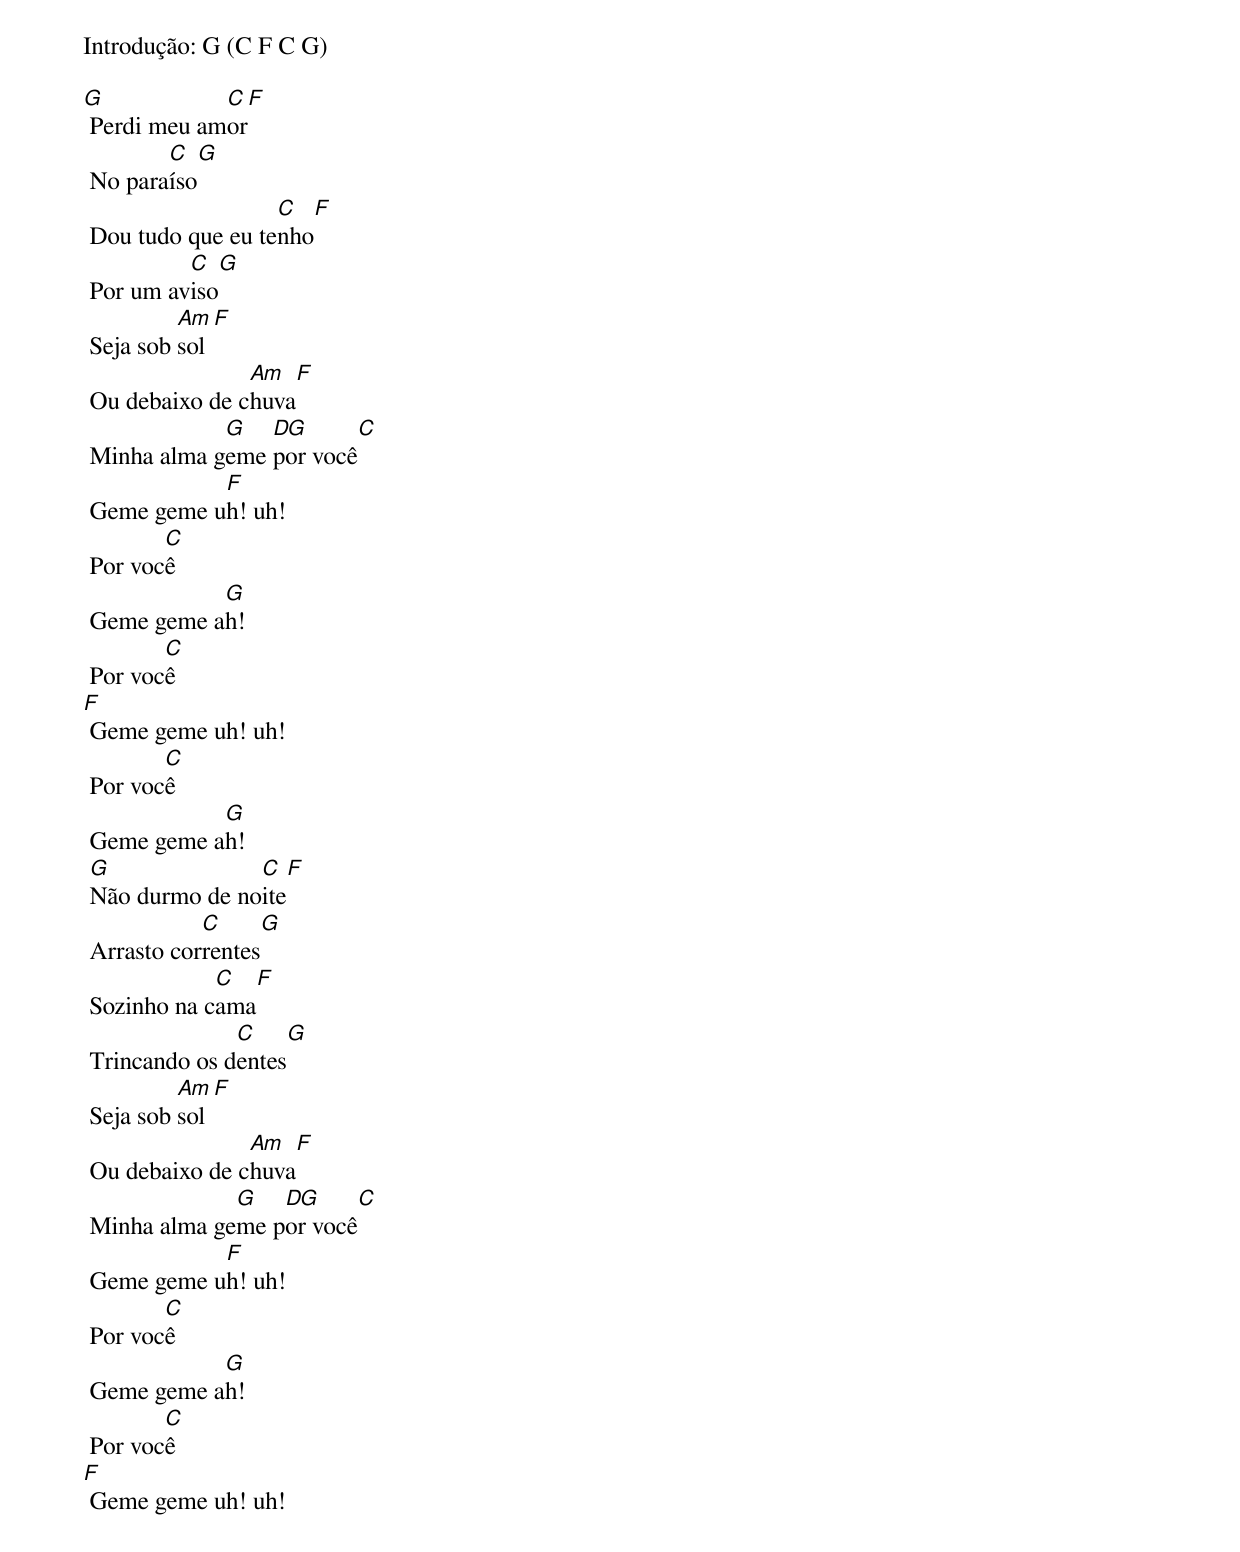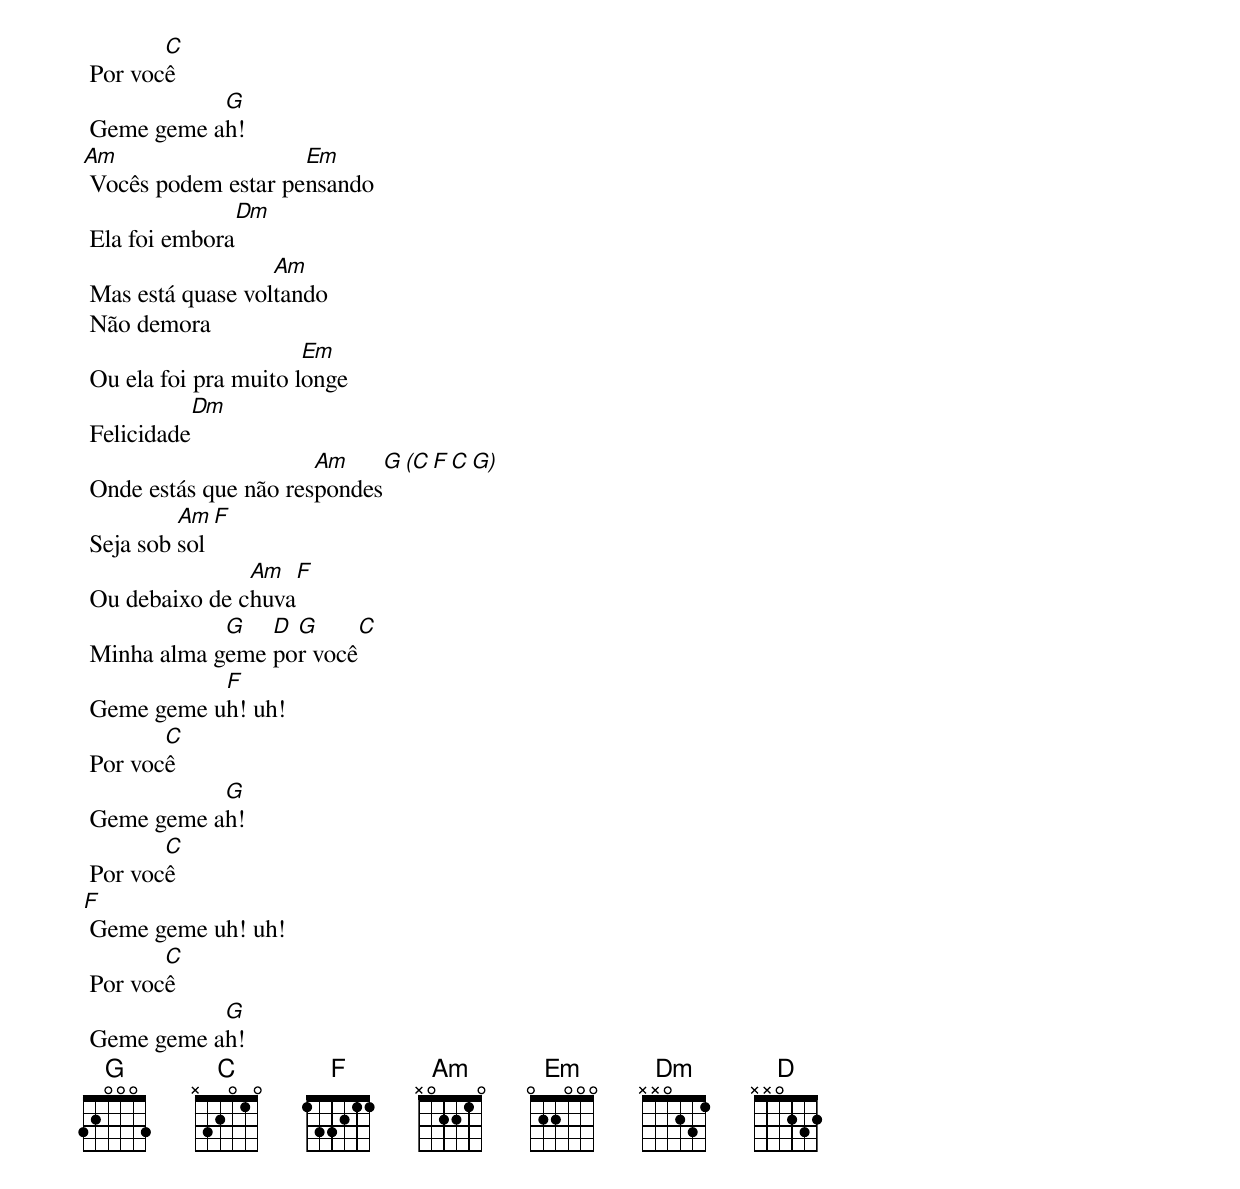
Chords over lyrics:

Introdução: G (C F C G)

G            C  F
 Perdi meu amor
        C   G
 No paraíso
                   C     F
 Dou tudo que eu tenho
          C    G
 Por um aviso
          Am  F
 Seja sob sol
                Am   F
 Ou debaixo de chuva
             G   DG      C
 Minha alma geme por você
            F
 Geme geme uh! uh!
        C
 Por você
            G
 Geme geme ah!
        C
 Por você
F
 Geme geme uh! uh!
        C
 Por você
            G
 Geme geme ah!
 G              C    F
 Não durmo de noite
            C         G
 Arrasto correntes
             C     F
 Sozinho na cama
               C      G
 Trincando os dentes
          Am  F
 Seja sob sol
                Am    F
 Ou debaixo de chuva
              G   DG     C
 Minha alma geme por você
            F
 Geme geme uh! uh!
        C
 Por você
            G
 Geme geme ah!
        C
 Por você
F
 Geme geme uh! uh!
        C
 Por você
            G
 Geme geme ah!
Am                   Em
 Vocês podem estar pensando
               Dm
 Ela foi embora
                   Am
 Mas está quase voltando
 Não demora
                       Em
 Ou ela foi pra muito longe
           Dm
 Felicidade
                       Am     G (C F C G)
 Onde estás que não respondes
          Am  F
 Seja sob sol
                Am    F
 Ou debaixo de chuva
             G   D G     C
 Minha alma geme por você
            F
 Geme geme uh! uh!
        C
 Por você
            G
 Geme geme ah!
        C
 Por você
F
 Geme geme uh! uh!
        C
 Por você
            G
 Geme geme ah!
